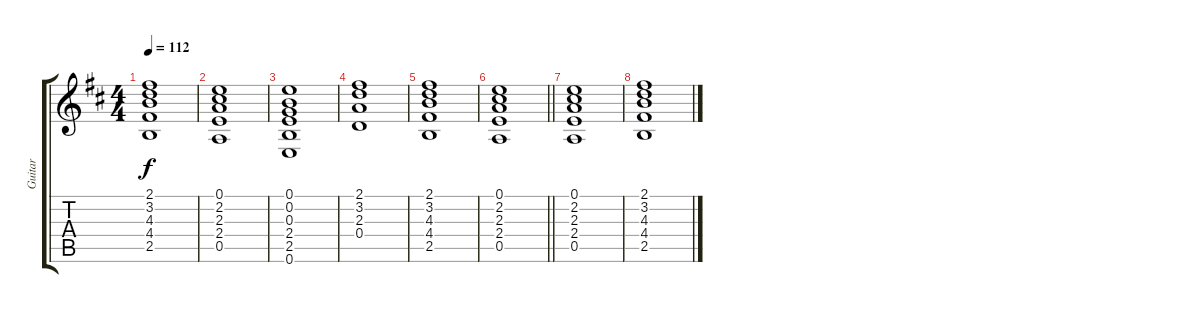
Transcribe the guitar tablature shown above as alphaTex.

\track ("Guitar" "Guitar") {instrument electricguitarclean}
\staff {score tabs}
\tuning (E4 B3 G3 D3 A2 E2) {hide}
\ts (4 4)
\tempo 112
\clef g2
\ks d
(2.1 3.2 4.3 4.4 2.5).1{dy f} |
(0.1 2.2 2.3 2.4 0.5).1 |
(0.1 0.2 0.3 2.4 2.5 0.6).1{instrument electricguitarclean} |
(2.1 3.2 2.3 0.4).1 |
(2.1 3.2 4.3 4.4 2.5).1 |
\barLineRight lightlight
(0.1 2.2 2.3 2.4 0.5).1 |
(0.1 2.2 2.3 2.4 0.5).1 |
(2.1 3.2 4.3 4.4 2.5).1
